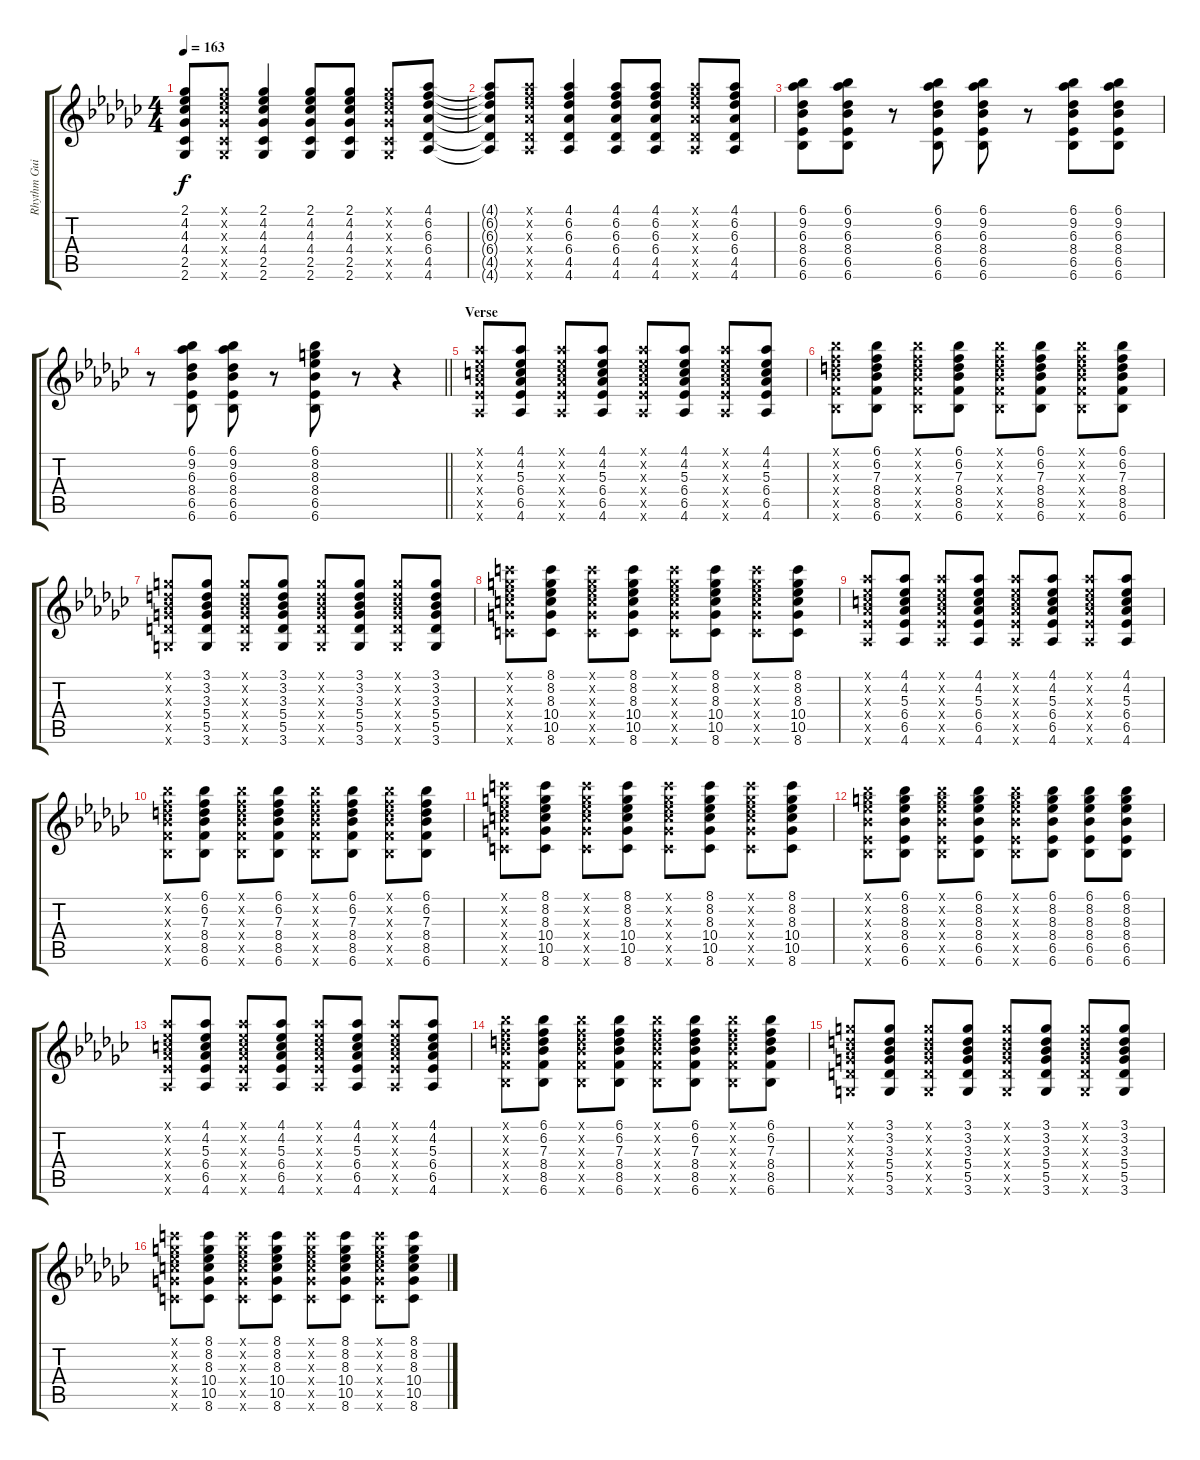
\track ("Rhythm Guitar" "Rhythm Gui") {instrument distortionguitar}
\staff {score tabs}
\tuning (E4 B3 G3 D3 A2 E2) {hide}
\ts (4 4)
\tempo 163
\clef g2
\ks gb
(2.1 4.2 4.3 4.4 2.5 2.6).8{dy f} (2.1{x} 4.2{x} 4.3{x} 4.4{x} 2.5{x} 2.6{x}).8 (2.1 4.2 4.3 4.4 2.5 2.6).4 (2.1 4.2 4.3 4.4 2.5 2.6).8 (2.1 4.2 4.3 4.4 2.5 2.6).8 (2.1{x} 4.2{x} 4.3{x} 4.4{x} 2.5{x} 2.6{x}).8 (4.1 6.2 6.3 6.4 4.5 4.6).8 |
(4.1{t} 6.2{t} 6.3{t} 6.4{t} 4.5{t} 4.6{t}).8 (4.1{x} 6.2{x} 6.3{x} 6.4{x} 4.5{x} 4.6{x}).8 (4.1 6.2 6.3 6.4 4.5 4.6).4 (4.1 6.2 6.3 6.4 4.5 4.6).8 (4.1 6.2 6.3 6.4 4.5 4.6).8 (4.1{x} 6.2{x} 6.3{x} 6.4{x} 4.5{x} 4.6{x}).8 (4.1 6.2 6.3 6.4 4.5 4.6).8 |
(6.1 9.2 6.3 8.4 6.5 6.6).8 (6.1 9.2 6.3 8.4 6.5 6.6).8 r.8 (6.1 9.2 6.3 8.4 6.5 6.6).8 (6.1 9.2 6.3 8.4 6.5 6.6).8 r.8 (6.1 9.2 6.3 8.4 6.5 6.6).8 (6.1 9.2 6.3 8.4 6.5 6.6).8 |
\barLineRight lightlight
r.8 (6.1 9.2 6.3 8.4 6.5 6.6).8 (6.1 9.2 6.3 8.4 6.5 6.6).8 r.8 (6.1 8.2 8.3 8.4 6.5 6.6).8 r.8 r.4 |
\section ("" "Verse")
(4.1{x} 4.2{x} 5.3{x} 6.4{x} 6.5{x} 4.6{x}).8 (4.1 4.2 5.3 6.4 6.5 4.6).8 (4.1{x} 4.2{x} 5.3{x} 6.4{x} 6.5{x} 4.6{x}).8 (4.1 4.2 5.3 6.4 6.5 4.6).8 (4.1{x} 4.2{x} 5.3{x} 6.4{x} 6.5{x} 4.6{x}).8 (4.1 4.2 5.3 6.4 6.5 4.6).8 (4.1{x} 4.2{x} 5.3{x} 6.4{x} 6.5{x} 4.6{x}).8 (4.1 4.2 5.3 6.4 6.5 4.6).8 |
(6.1{x} 6.2{x} 7.3{x} 8.4{x} 8.5{x} 6.6{x}).8 (6.1 6.2 7.3 8.4 8.5 6.6).8 (6.1{x} 6.2{x} 7.3{x} 8.4{x} 8.5{x} 6.6{x}).8 (6.1 6.2 7.3 8.4 8.5 6.6).8 (6.1{x} 6.2{x} 7.3{x} 8.4{x} 8.5{x} 6.6{x}).8 (6.1 6.2 7.3 8.4 8.5 6.6).8 (6.1{x} 6.2{x} 7.3{x} 8.4{x} 8.5{x} 6.6{x}).8 (6.1 6.2 7.3 8.4 8.5 6.6).8 |
(3.1{x} 3.2{x} 3.3{x} 5.4{x} 5.5{x} 3.6{x}).8 (3.1 3.2 3.3 5.4 5.5 3.6).8 (3.1{x} 3.2{x} 3.3{x} 5.4{x} 5.5{x} 3.6{x}).8 (3.1 3.2 3.3 5.4 5.5 3.6).8 (3.1{x} 3.2{x} 3.3{x} 5.4{x} 5.5{x} 3.6{x}).8 (3.1 3.2 3.3 5.4 5.5 3.6).8 (3.1{x} 3.2{x} 3.3{x} 5.4{x} 5.5{x} 3.6{x}).8 (3.1 3.2 3.3 5.4 5.5 3.6).8 |
(8.1{x} 8.2{x} 8.3{x} 10.4{x} 10.5{x} 8.6{x}).8 (8.1 8.2 8.3 10.4 10.5 8.6).8 (8.1{x} 8.2{x} 8.3{x} 10.4{x} 10.5{x} 8.6{x}).8 (8.1 8.2 8.3 10.4 10.5 8.6).8 (8.1{x} 8.2{x} 8.3{x} 10.4{x} 10.5{x} 8.6{x}).8 (8.1 8.2 8.3 10.4 10.5 8.6).8 (8.1{x} 8.2{x} 8.3{x} 10.4{x} 10.5{x} 8.6{x}).8 (8.1 8.2 8.3 10.4 10.5 8.6).8 |
(4.1{x} 4.2{x} 5.3{x} 6.4{x} 6.5{x} 4.6{x}).8 (4.1 4.2 5.3 6.4 6.5 4.6).8 (4.1{x} 4.2{x} 5.3{x} 6.4{x} 6.5{x} 4.6{x}).8 (4.1 4.2 5.3 6.4 6.5 4.6).8 (4.1{x} 4.2{x} 5.3{x} 6.4{x} 6.5{x} 4.6{x}).8 (4.1 4.2 5.3 6.4 6.5 4.6).8 (4.1{x} 4.2{x} 5.3{x} 6.4{x} 6.5{x} 4.6{x}).8 (4.1 4.2 5.3 6.4 6.5 4.6).8 |
(6.1{x} 6.2{x} 7.3{x} 8.4{x} 8.5{x} 6.6{x}).8 (6.1 6.2 7.3 8.4 8.5 6.6).8 (6.1{x} 6.2{x} 7.3{x} 8.4{x} 8.5{x} 6.6{x}).8 (6.1 6.2 7.3 8.4 8.5 6.6).8 (6.1{x} 6.2{x} 7.3{x} 8.4{x} 8.5{x} 6.6{x}).8 (6.1 6.2 7.3 8.4 8.5 6.6).8 (6.1{x} 6.2{x} 7.3{x} 8.4{x} 8.5{x} 6.6{x}).8 (6.1 6.2 7.3 8.4 8.5 6.6).8 |
(8.1{x} 8.2{x} 8.3{x} 10.4{x} 10.5{x} 8.6{x}).8 (8.1 8.2 8.3 10.4 10.5 8.6).8 (8.1{x} 8.2{x} 8.3{x} 10.4{x} 10.5{x} 8.6{x}).8 (8.1 8.2 8.3 10.4 10.5 8.6).8 (8.1{x} 8.2{x} 8.3{x} 10.4{x} 10.5{x} 8.6{x}).8 (8.1 8.2 8.3 10.4 10.5 8.6).8 (8.1{x} 8.2{x} 8.3{x} 10.4{x} 10.5{x} 8.6{x}).8 (8.1 8.2 8.3 10.4 10.5 8.6).8 |
(6.1{x} 8.2{x} 8.3{x} 8.4{x} 6.5{x} 6.6{x}).8 (6.1 8.2 8.3 8.4 6.5 6.6).8 (6.1{x} 8.2{x} 8.3{x} 8.4{x} 6.5{x} 6.6{x}).8 (6.1 8.2 8.3 8.4 6.5 6.6).8 (6.1{x} 8.2{x} 8.3{x} 8.4{x} 6.5{x} 6.6{x}).8 (6.1 8.2 8.3 8.4 6.5 6.6).8 (6.1 8.2 8.3 8.4 6.5 6.6).8 (6.1 8.2 8.3 8.4 6.5 6.6).8 |
(4.1{x} 4.2{x} 5.3{x} 6.4{x} 6.5{x} 4.6{x}).8 (4.1 4.2 5.3 6.4 6.5 4.6).8 (4.1{x} 4.2{x} 5.3{x} 6.4{x} 6.5{x} 4.6{x}).8 (4.1 4.2 5.3 6.4 6.5 4.6).8 (4.1{x} 4.2{x} 5.3{x} 6.4{x} 6.5{x} 4.6{x}).8 (4.1 4.2 5.3 6.4 6.5 4.6).8 (4.1{x} 4.2{x} 5.3{x} 6.4{x} 6.5{x} 4.6{x}).8 (4.1 4.2 5.3 6.4 6.5 4.6).8 |
(6.1{x} 6.2{x} 7.3{x} 8.4{x} 8.5{x} 6.6{x}).8 (6.1 6.2 7.3 8.4 8.5 6.6).8 (6.1{x} 6.2{x} 7.3{x} 8.4{x} 8.5{x} 6.6{x}).8 (6.1 6.2 7.3 8.4 8.5 6.6).8 (6.1{x} 6.2{x} 7.3{x} 8.4{x} 8.5{x} 6.6{x}).8 (6.1 6.2 7.3 8.4 8.5 6.6).8 (6.1{x} 6.2{x} 7.3{x} 8.4{x} 8.5{x} 6.6{x}).8 (6.1 6.2 7.3 8.4 8.5 6.6).8 |
(3.1{x} 3.2{x} 3.3{x} 5.4{x} 5.5{x} 3.6{x}).8 (3.1 3.2 3.3 5.4 5.5 3.6).8 (3.1{x} 3.2{x} 3.3{x} 5.4{x} 5.5{x} 3.6{x}).8 (3.1 3.2 3.3 5.4 5.5 3.6).8 (3.1{x} 3.2{x} 3.3{x} 5.4{x} 5.5{x} 3.6{x}).8 (3.1 3.2 3.3 5.4 5.5 3.6).8 (3.1{x} 3.2{x} 3.3{x} 5.4{x} 5.5{x} 3.6{x}).8 (3.1 3.2 3.3 5.4 5.5 3.6).8 |
(8.1{x} 8.2{x} 8.3{x} 10.4{x} 10.5{x} 8.6{x}).8 (8.1 8.2 8.3 10.4 10.5 8.6).8 (8.1{x} 8.2{x} 8.3{x} 10.4{x} 10.5{x} 8.6{x}).8 (8.1 8.2 8.3 10.4 10.5 8.6).8 (8.1{x} 8.2{x} 8.3{x} 10.4{x} 10.5{x} 8.6{x}).8 (8.1 8.2 8.3 10.4 10.5 8.6).8 (8.1{x} 8.2{x} 8.3{x} 10.4{x} 10.5{x} 8.6{x}).8 (8.1 8.2 8.3 10.4 10.5 8.6).8
